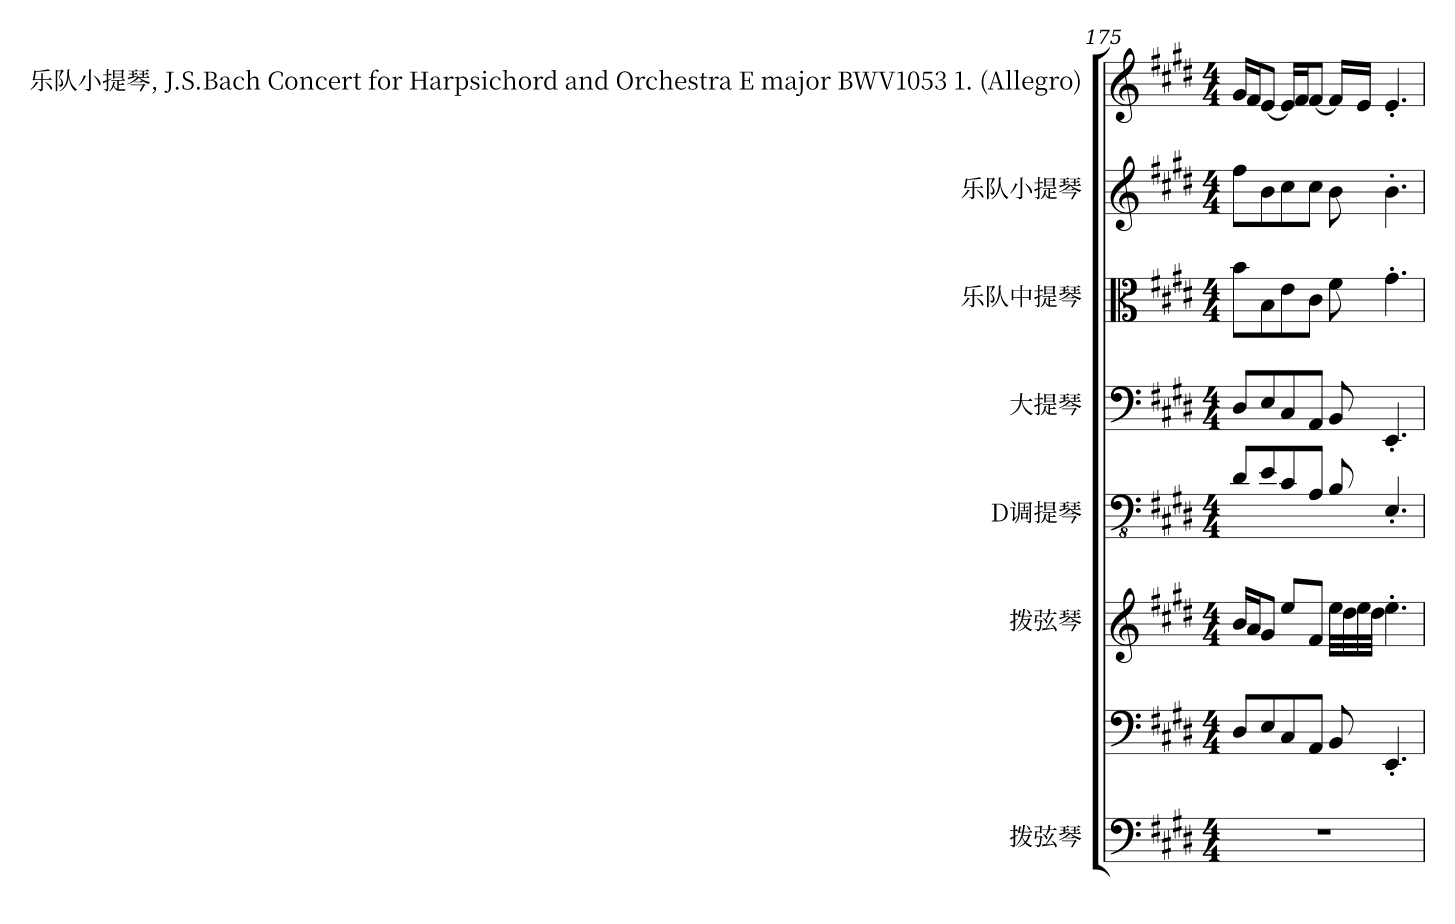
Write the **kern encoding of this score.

**kern	**kern	**kern	**kern	**kern	**kern	**kern	**kern
*part7	*part7	*part6	*part5	*part4	*part3	*part2	*part1
*staff8	*staff7	*staff6	*staff5	*staff4	*staff3	*staff2	*staff1
*I"拨弦琴	*	*I"拨弦琴	*I"D调提琴	*I"大提琴	*I"乐队中提琴	*I"乐队小提琴	*I"乐队小提琴, J.S.Bach Concert for Harpsichord and Orchestra E major BWV1053 1. (Allegro)
*clefF4	*clefF4	*clefG2	*clefFv4	*clefF4	*clefC3	*clefG2	*clefG2
*	*	*	*ITrd7c12	*	*	*	*
*k[f#c#g#d#]	*k[f#c#g#d#]	*k[f#c#g#d#]	*k[f#c#g#d#]	*k[f#c#g#d#]	*k[f#c#g#d#]	*k[f#c#g#d#]	*k[f#c#g#d#]
*M4/4	*M4/4	*M4/4	*M4/4	*M4/4	*M4/4	*M4/4	*M4/4
=175	=175	=175	=175	=175	=175	=175	=175
1r	8D#/L	16b/LL	8DD#/L	8D#/L	8b\L	8ff#\L	16g#/LL
.	.	16a/J	.	.	.	.	16f#/J
.	8E/	8g#/J	8EE/	8E/	8B\	8b\	[8e/J
.	8C#/	8ee/L	8CC#/	8C#/	8e\	8cc#\	16e/LL]
.	.	.	.	.	.	.	16f#/J
.	8AA/J	8f#/J	8AAA/J	8AA/J	8c#\J	8cc#\J	[8f#/J
.	8BB/	32ee\LLL	8BBB/	8BB/	8f#\	8b\	16f#/LL]
.	.	32dd#\	.	.	.	.	.
.	.	32ee\	.	.	.	.	16e/JJ
.	.	32dd#\JJJ	.	.	.	.	.
.	4.EE'/	4.ee'\	4.EEE'/	4.EE'/	4.g#'\	4.b'\	4.e'/
=	=	=	=	=	=	=	=
*-	*-	*-	*-	*-	*-	*-	*-
